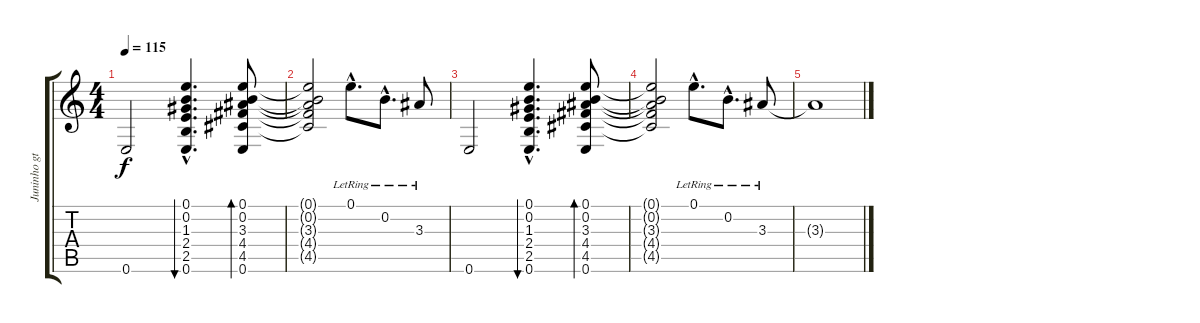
\track ("Juninho gt. 1" "Juninho gt") {instrument electricguitarjazz}
\staff {score tabs}
\tuning (E4 B3 G3 D3 A2 E2) {hide}
\ts (4 4)
\tempo 115
\clef g2
\ks c
0.6.2{dy f} (0.1{hac} 0.2{hac} 1.3{hac} 2.4{hac} 2.5{hac} 0.6{hac}).4{d bu 240} (0.1 0.2 3.3 4.4 4.5 0.6).8{bd 240} |
(0.1{t} 0.2{t} 3.3{t} 4.4{t} 4.5{t}).2 0.1{hac lr}.8{d} 0.2{hac lr}.8{d} 3.3{lr}.8 |
0.6.2{volume 3} (0.1{hac} 0.2{hac} 1.3{hac} 2.4{hac} 2.5{hac} 0.6{hac}).4{d bu 240} (0.1 0.2 3.3 4.4 4.5 0.6).8{bd 240} |
(0.1{t} 0.2{t} 3.3{t} 4.4{t} 4.5{t}).2 0.1{hac lr}.8{d} 0.2{hac lr}.8{d} 3.3{lr}.8 |
3.3{t}.1
